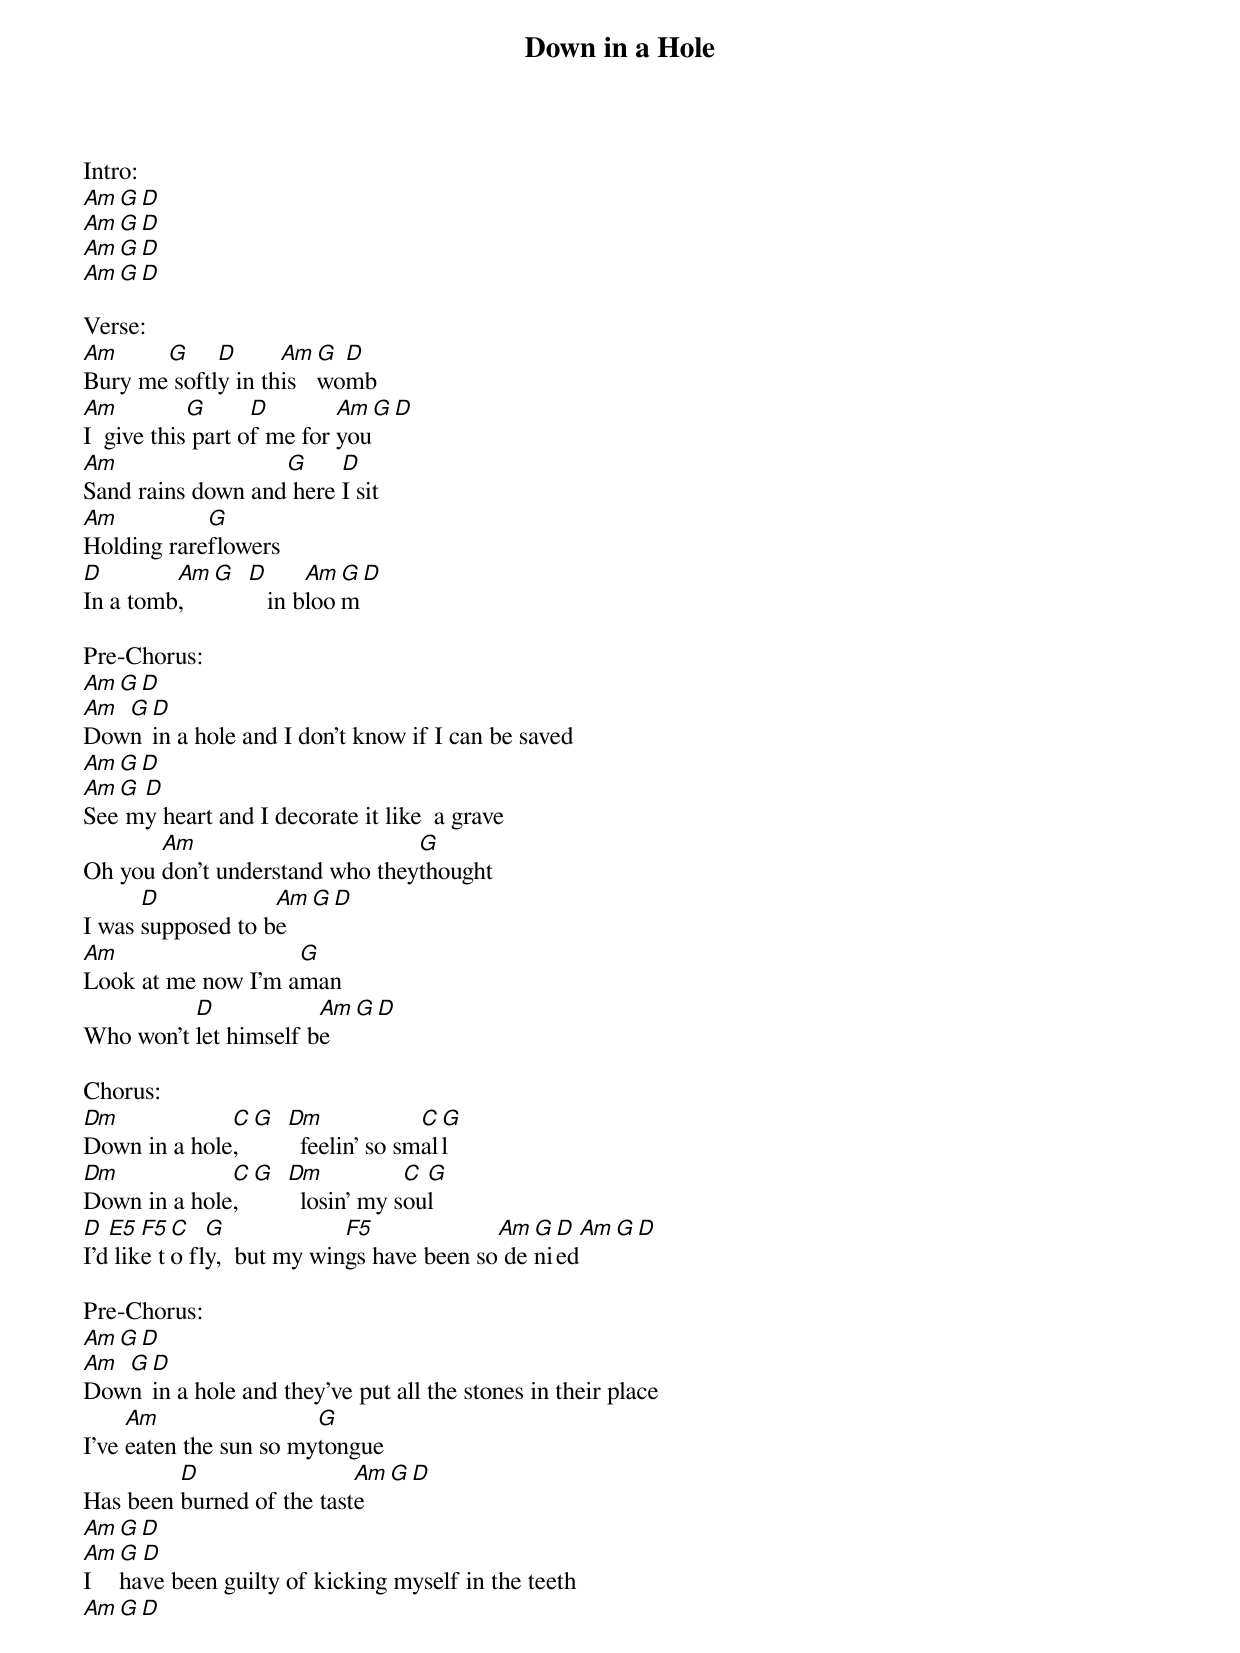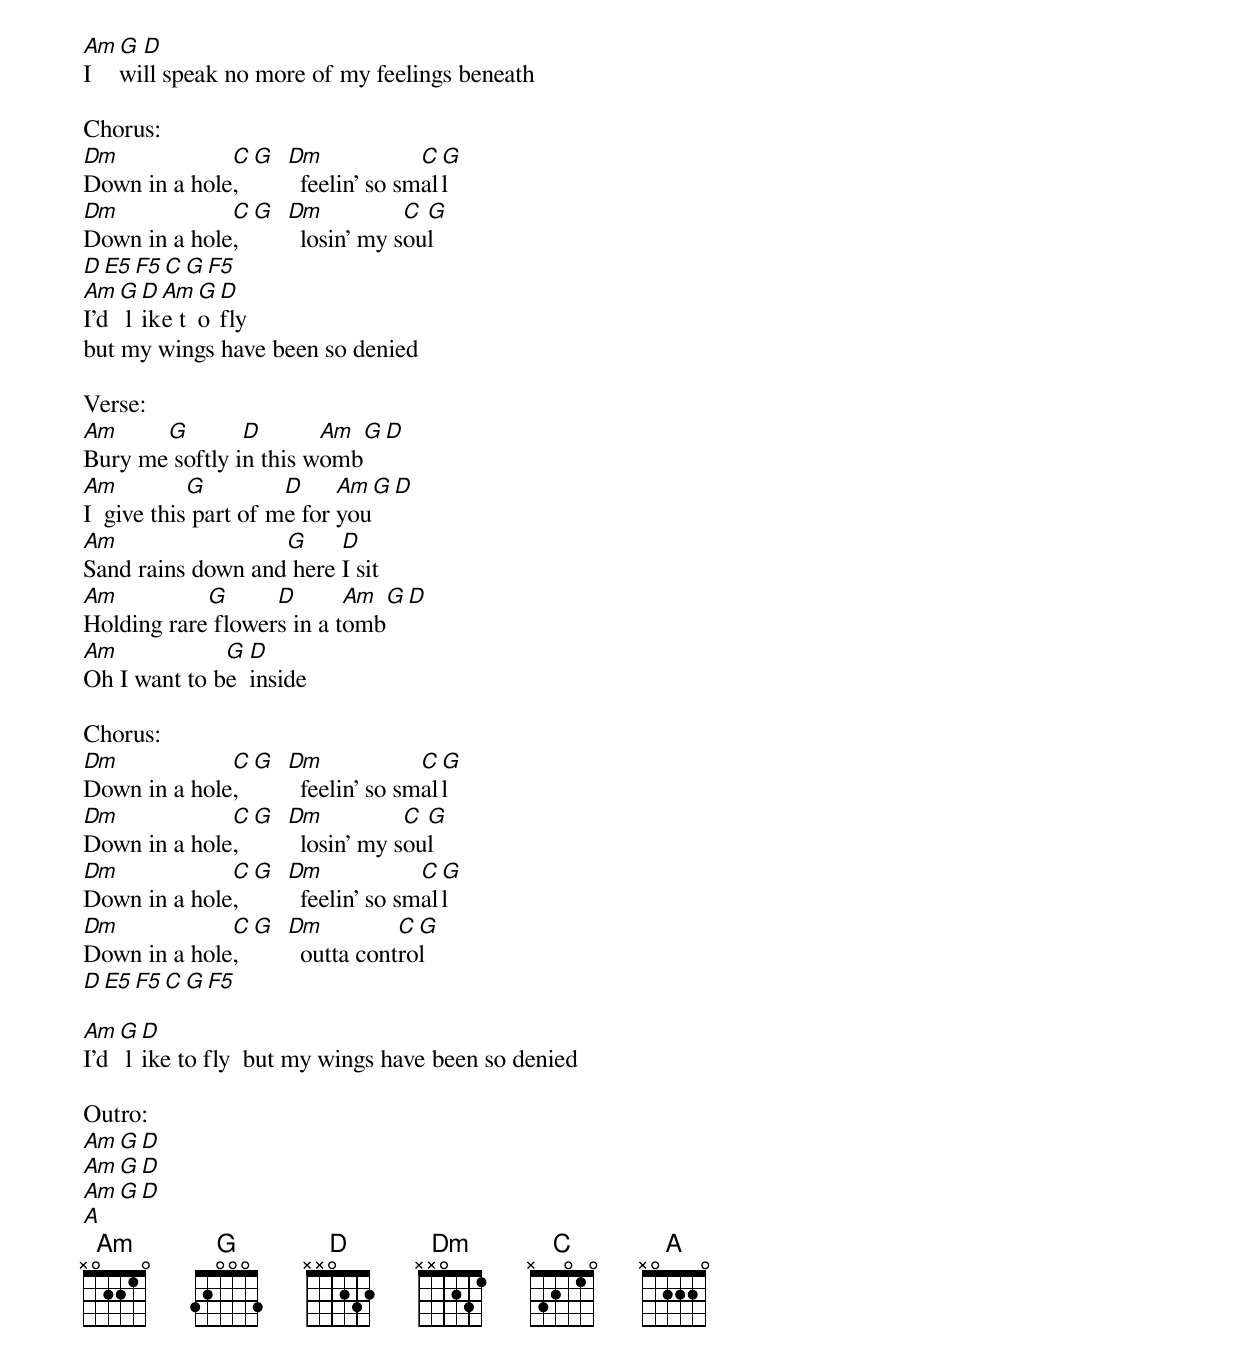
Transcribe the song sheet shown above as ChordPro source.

{title:Down in a Hole}
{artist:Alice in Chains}
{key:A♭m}
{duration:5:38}
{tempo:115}
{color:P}

Intro:
[Am][G][D]
[Am][G][D]
[Am][G][D]
[Am][G][D]

Verse:
[Am]Bury me[G] softl[D]y in th[Am]is [G]wo[D]mb
[Am]I  give this[G] part o[D]f me for [Am]you[G][D]
[Am]Sand rains down and[G] here [D]I sit
[Am]Holding rare[G]flowers
[D]In a tomb[Am],  [G]  [D]   in b[Am]loo[G]m[D]

Pre-Chorus:
[Am][G][D]
[Am]Dow[G]n [D]in a hole and I don't know if I can be saved
[Am][G][D]
[Am]See[G] m[D]y heart and I decorate it like  a grave
Oh you [Am]don't understand who they[G]thought
I was [D]supposed to b[Am]e[G][D]
[Am]Look at me now I'm a[G]man
Who won't [D]let himself b[Am]e[G][D]

Chorus:
[Dm]Down in a hole[C], [G]  [Dm]  feelin' so sm[C]al[G]l
[Dm]Down in a hole[C], [G]  [Dm]  losin' my s[C]ou[G]l
[D]I'd[E5] lik[F5]e t[C]o fl[G]y,  but my win[F5]gs have been so[Am] de[G]ni[D]ed[Am][G][D]

Pre-Chorus:
[Am][G][D]
[Am]Dow[G]n [D]in a hole and they've put all the stones in their place
I've [Am]eaten the sun so my[G]tongue
Has been [D]burned of the tast[Am]e[G][D]
[Am][G][D]
[Am]I  [G]ha[D]ve been guilty of kicking myself in the teeth
[Am][G][D]
[Am]I  [G]wi[D]ll speak no more of my feelings beneath

Chorus:
[Dm]Down in a hole[C], [G]  [Dm]  feelin' so sm[C]al[G]l
[Dm]Down in a hole[C], [G]  [Dm]  losin' my s[C]ou[G]l
[D][E5][F5][C][G][F5]
[Am]I'd[G] l[D]ik[Am]e t[G]o [D]fly
but my wings have been so denied

Verse:
[Am]Bury me[G] softly i[D]n this w[Am]omb[G][D]
[Am]I  give this[G] part of m[D]e for [Am]you[G][D]
[Am]Sand rains down and[G] here [D]I sit
[Am]Holding rare[G] flower[D]s in a t[Am]omb[G][D]
[Am]Oh I want to b[G]e  [D]inside

Chorus:
[Dm]Down in a hole[C], [G]  [Dm]  feelin' so sm[C]al[G]l
[Dm]Down in a hole[C], [G]  [Dm]  losin' my s[C]ou[G]l
[Dm]Down in a hole[C], [G]  [Dm]  feelin' so sm[C]al[G]l
[Dm]Down in a hole[C], [G]  [Dm]  outta cont[C]ro[G]l
[D][E5][F5][C][G][F5]

[Am]I'd[G] l[D]ike to fly  but my wings have been so denied

Outro:
[Am][G][D]
[Am][G][D]
[Am][G][D]
[A]
